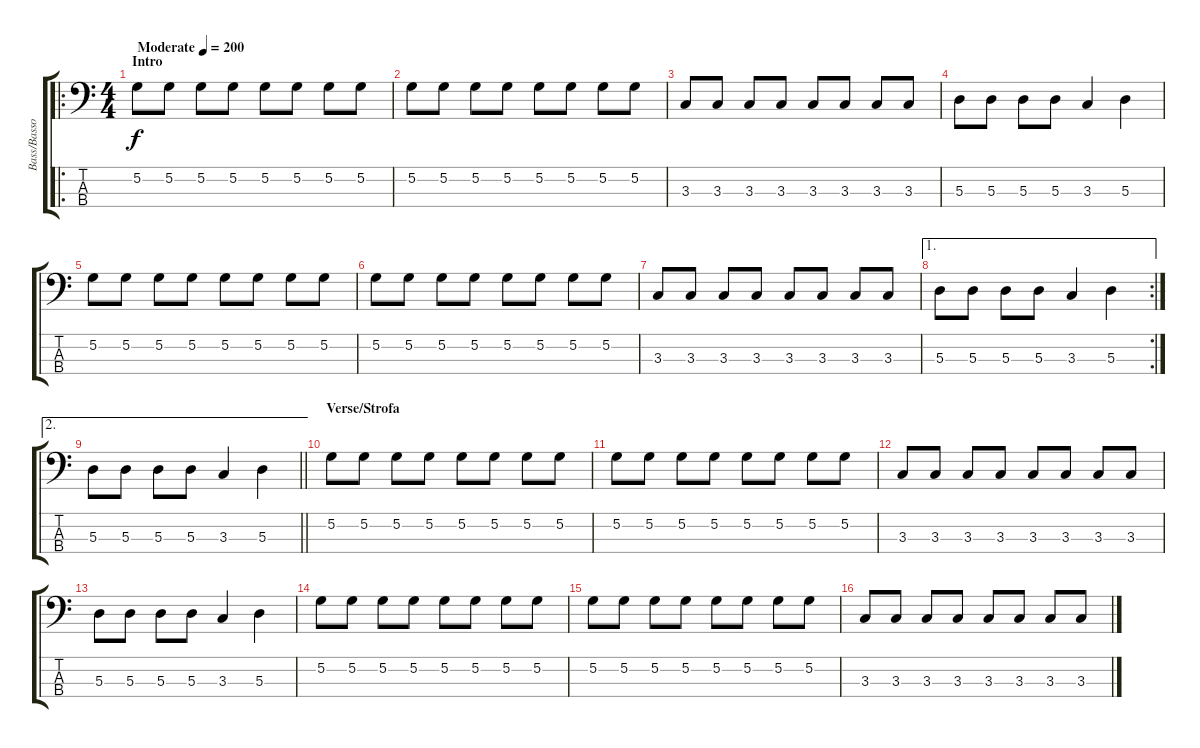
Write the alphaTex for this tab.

\track ("Bass/Basso" "Bass/Basso") {instrument electricbassfinger}
\staff {score tabs}
\tuning (G2 D2 A1 E1) {hide}
\ro
\ts (4 4)
\section ("" "Intro")
\tempo (200 "Moderate")
\clef f4
\ks c
5.2.8{dy f instrument electricbassfinger} 5.2.8 5.2.8 5.2.8 5.2.8 5.2.8 5.2.8 5.2.8 |
5.2.8 5.2.8 5.2.8 5.2.8 5.2.8 5.2.8 5.2.8 5.2.8 |
3.3.8 3.3.8 3.3.8 3.3.8 3.3.8 3.3.8 3.3.8 3.3.8 |
5.3.8 5.3.8 5.3.8 5.3.8 3.3.4 5.3.4 |
5.2.8 5.2.8 5.2.8 5.2.8 5.2.8 5.2.8 5.2.8 5.2.8 |
5.2.8 5.2.8 5.2.8 5.2.8 5.2.8 5.2.8 5.2.8 5.2.8 |
3.3.8 3.3.8 3.3.8 3.3.8 3.3.8 3.3.8 3.3.8 3.3.8 |
\ae 1
\rc 2
5.3.8 5.3.8 5.3.8 5.3.8 3.3.4 5.3.4 |
\ae 2
\barLineRight lightlight
5.3.8 5.3.8 5.3.8 5.3.8 3.3.4 5.3.4 |
\section ("" "Verse/Strofa")
5.2.8 5.2.8 5.2.8 5.2.8 5.2.8 5.2.8 5.2.8 5.2.8 |
5.2.8 5.2.8 5.2.8 5.2.8 5.2.8 5.2.8 5.2.8 5.2.8 |
3.3.8 3.3.8 3.3.8 3.3.8 3.3.8 3.3.8 3.3.8 3.3.8 |
5.3.8 5.3.8 5.3.8 5.3.8 3.3.4 5.3.4 |
5.2.8 5.2.8 5.2.8 5.2.8 5.2.8 5.2.8 5.2.8 5.2.8 |
5.2.8 5.2.8 5.2.8 5.2.8 5.2.8 5.2.8 5.2.8 5.2.8 |
3.3.8 3.3.8 3.3.8 3.3.8 3.3.8 3.3.8 3.3.8 3.3.8
